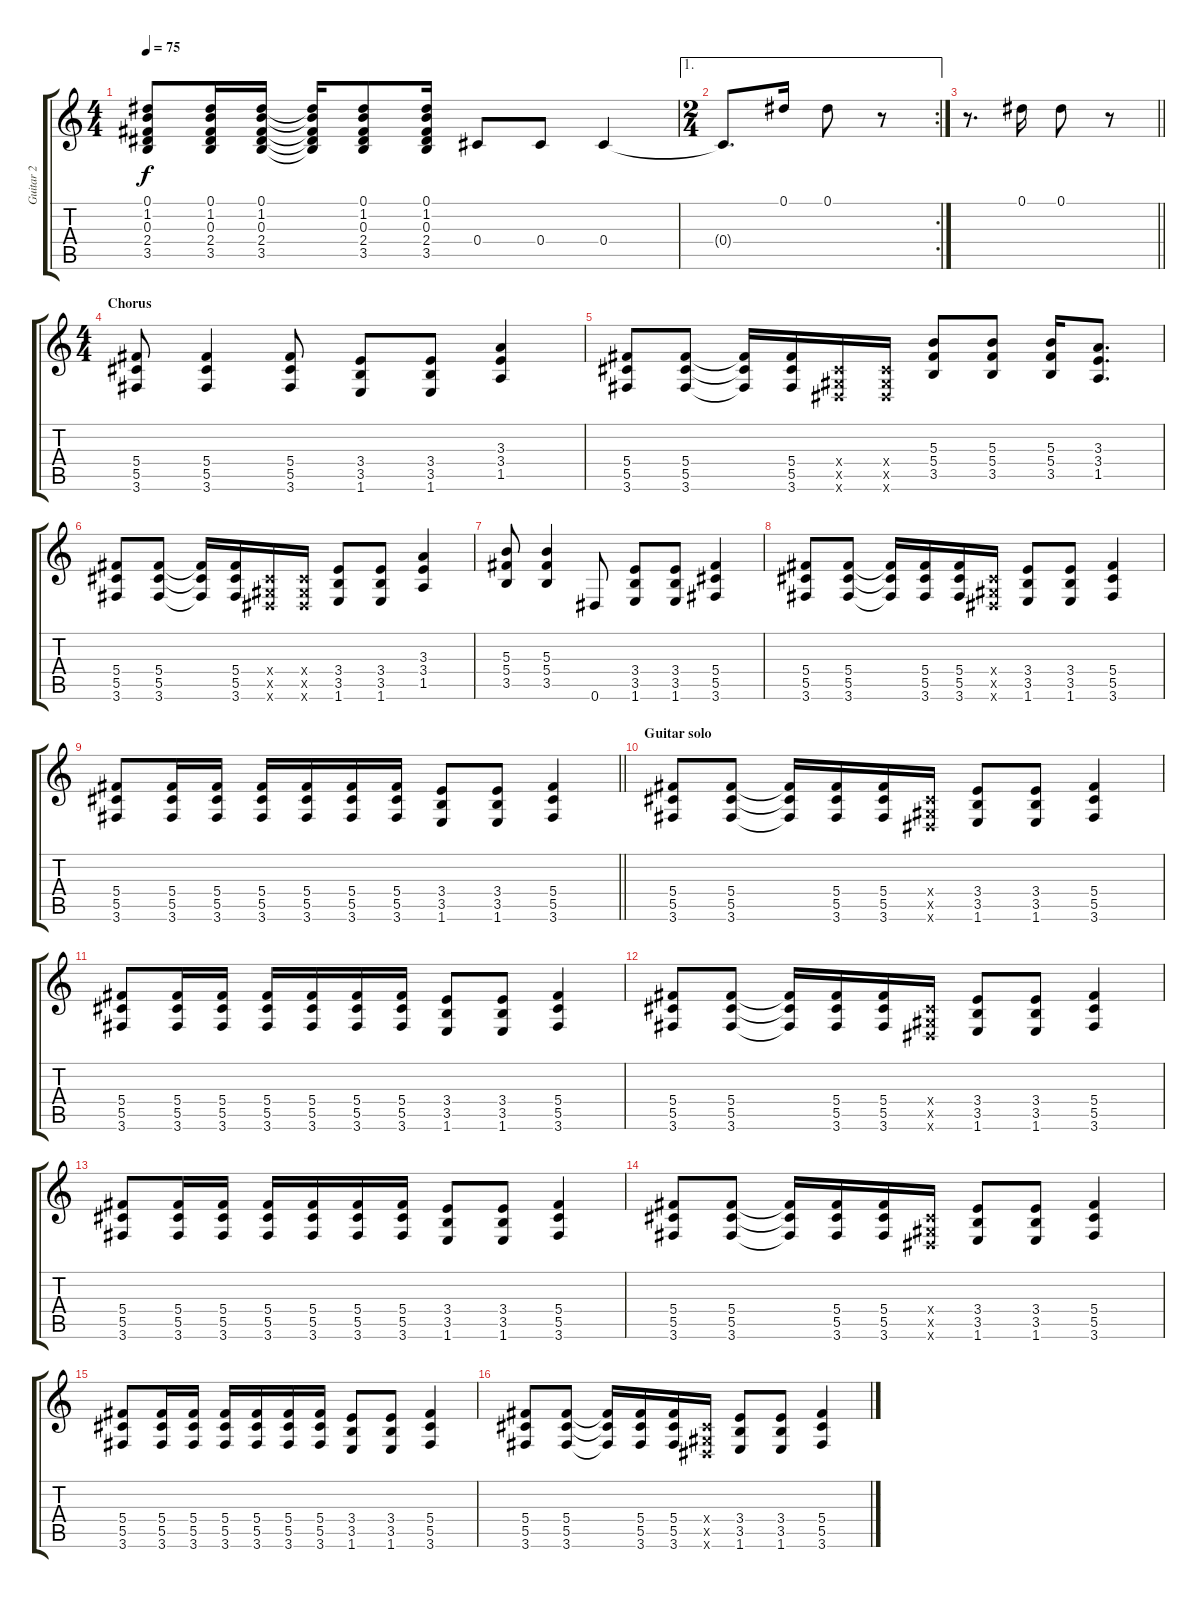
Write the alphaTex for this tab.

\track ("Guitar 2" "Guitar 2") {instrument acousticguitarsteel}
\staff {score tabs}
\tuning (Eb4 Bb3 Gb3 Db3 Ab2 Eb2) {hide}
\ts (4 4)
\tempo 75
\clef g2
\ks c
(0.1 1.2 0.3 2.4 3.5).8{dy f} (0.1 1.2 0.3 2.4 3.5).16 (0.1 1.2 0.3 2.4 3.5).16 (0.1{t} 1.2{t} 0.3{t} 2.4{t} 3.5{t}).16 (0.1 1.2 0.3 2.4 3.5).8 (0.1 1.2 0.3 2.4 3.5).16 0.4.8 0.4.8 0.4.4 |
\ae 1
\rc 2
\ts (2 4)
0.4{t}.8{d} 0.1.16 0.1.8 r.8 |
\barLineRight lightlight
r.8{d} 0.1.16 0.1.8 r.8 |
\ts (4 4)
\section ("" "Chorus")
(5.4 5.5 3.6).8 (5.4 5.5 3.6).4 (5.4 5.5 3.6).8 (3.4 3.5 1.6).8 (3.4 3.5 1.6).8 (3.3 3.4 1.5).4 |
(5.4 5.5 3.6).8 (5.4 5.5 3.6).8 (5.4{t} 5.5{t} 3.6{t}).16 (5.4 5.5 3.6).16 (0.4{x} 0.5{x} 0.6{x}).16 (0.4{x} 0.5{x} 0.6{x}).16 (5.3 5.4 3.5).8 (5.3 5.4 3.5).8 (5.3 5.4 3.5).16 (3.3 3.4 1.5).8{d} |
(5.4 5.5 3.6).8 (5.4 5.5 3.6).8 (5.4{t} 5.5{t} 3.6{t}).16 (5.4 5.5 3.6).16 (0.4{x} 0.5{x} 0.6{x}).16 (0.4{x} 0.5{x} 0.6{x}).16 (3.4 3.5 1.6).8 (3.4 3.5 1.6).8 (3.3 3.4 1.5).4 |
(5.3 5.4 3.5).8 (5.3 5.4 3.5).4 0.6.8 (3.4 3.5 1.6).8 (3.4 3.5 1.6).8 (5.4 5.5 3.6).4 |
(5.4 5.5 3.6).8 (5.4 5.5 3.6).8 (5.4{t} 5.5{t} 3.6{t}).16 (5.4 5.5 3.6).16 (5.4 5.5 3.6).16 (0.4{x} 0.5{x} 0.6{x}).16 (3.4 3.5 1.6).8 (3.4 3.5 1.6).8 (5.4 5.5 3.6).4 |
\barLineRight lightlight
(5.4 5.5 3.6).8 (5.4 5.5 3.6).16 (5.4 5.5 3.6).16 (5.4 5.5 3.6).16 (5.4 5.5 3.6).16 (5.4 5.5 3.6).16 (5.4 5.5 3.6).16 (3.4 3.5 1.6).8 (3.4 3.5 1.6).8 (5.4 5.5 3.6).4 |
\section ("" "Guitar solo")
(5.4 5.5 3.6).8 (5.4 5.5 3.6).8 (5.4{t} 5.5{t} 3.6{t}).16 (5.4 5.5 3.6).16 (5.4 5.5 3.6).16 (0.4{x} 0.5{x} 0.6{x}).16 (3.4 3.5 1.6).8 (3.4 3.5 1.6).8 (5.4 5.5 3.6).4 |
(5.4 5.5 3.6).8 (5.4 5.5 3.6).16 (5.4 5.5 3.6).16 (5.4 5.5 3.6).16 (5.4 5.5 3.6).16 (5.4 5.5 3.6).16 (5.4 5.5 3.6).16 (3.4 3.5 1.6).8 (3.4 3.5 1.6).8 (5.4 5.5 3.6).4 |
(5.4 5.5 3.6).8{volume 8} (5.4 5.5 3.6).8 (5.4{t} 5.5{t} 3.6{t}).16 (5.4 5.5 3.6).16 (5.4 5.5 3.6).16 (0.4{x} 0.5{x} 0.6{x}).16 (3.4 3.5 1.6).8 (3.4 3.5 1.6).8 (5.4 5.5 3.6).4 |
(5.4 5.5 3.6).8 (5.4 5.5 3.6).16 (5.4 5.5 3.6).16 (5.4 5.5 3.6).16 (5.4 5.5 3.6).16 (5.4 5.5 3.6).16 (5.4 5.5 3.6).16 (3.4 3.5 1.6).8 (3.4 3.5 1.6).8 (5.4 5.5 3.6).4 |
(5.4 5.5 3.6).8 (5.4 5.5 3.6).8 (5.4{t} 5.5{t} 3.6{t}).16 (5.4 5.5 3.6).16 (5.4 5.5 3.6).16 (0.4{x} 0.5{x} 0.6{x}).16 (3.4 3.5 1.6).8 (3.4 3.5 1.6).8 (5.4 5.5 3.6).4 |
(5.4 5.5 3.6).8 (5.4 5.5 3.6).16 (5.4 5.5 3.6).16 (5.4 5.5 3.6).16 (5.4 5.5 3.6).16 (5.4 5.5 3.6).16 (5.4 5.5 3.6).16 (3.4 3.5 1.6).8 (3.4 3.5 1.6).8 (5.4 5.5 3.6).4 |
(5.4 5.5 3.6).8 (5.4 5.5 3.6).8 (5.4{t} 5.5{t} 3.6{t}).16 (5.4 5.5 3.6).16 (5.4 5.5 3.6).16 (0.4{x} 0.5{x} 0.6{x}).16 (3.4 3.5 1.6).8 (3.4 3.5 1.6).8 (5.4 5.5 3.6).4
